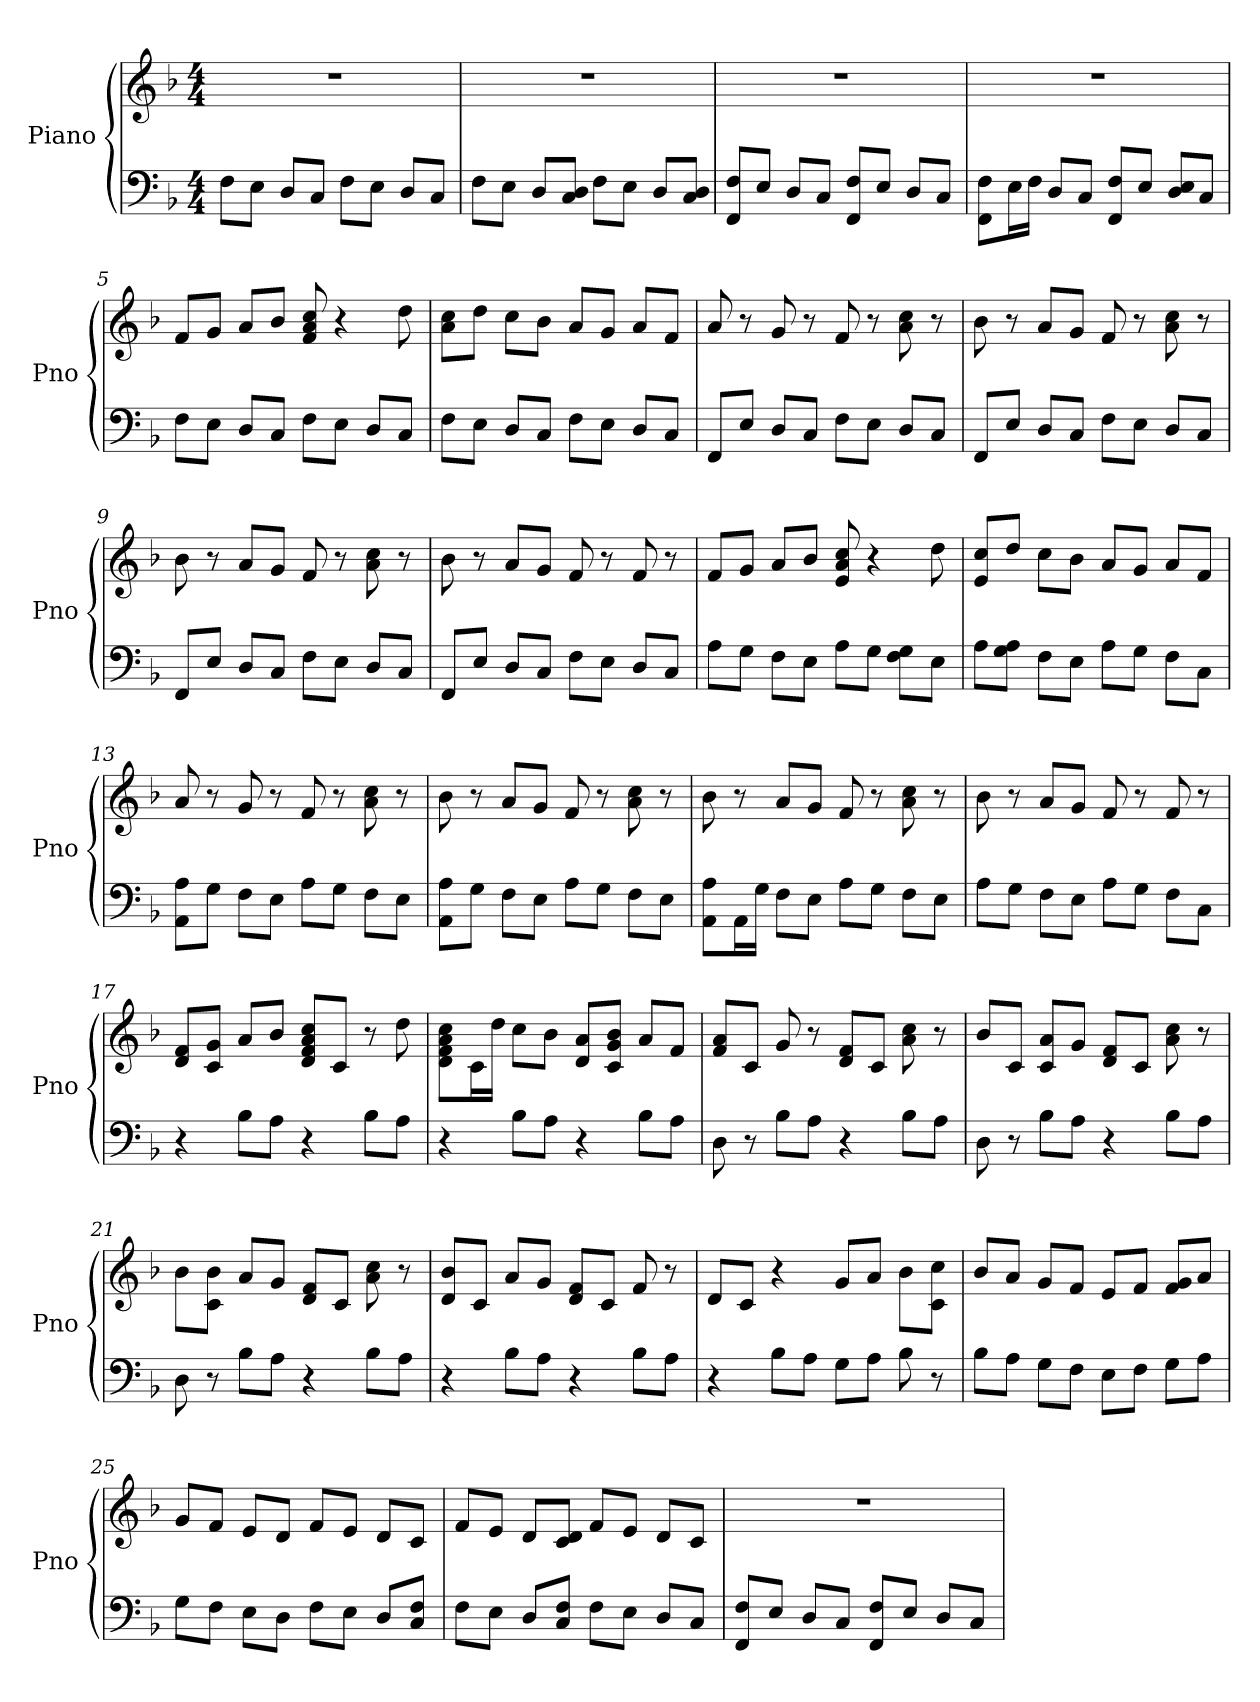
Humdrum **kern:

**kern	**kern
*part1	*part1
*staff2	*staff1
*I"Piano	*
*I'Pno	*
*clefF4	*clefG2
*k[b-]	*k[b-]
*F:	*F:
*M4/4	*M4/4
*MM158	*MM158
=1	=1
8F\L	1r
8E\J	.
8D/L	.
8C/J	.
8F\L	.
8E\J	.
8D/L	.
8C/J	.
=2	=2
8F\L	1r
8E\J	.
8D/L	.
8D/ 8C/J	.
8F\L	.
8E\J	.
8D/L	.
8D/ 8C/J	.
=3	=3
8FF/ 8F/L	1r
8E/J	.
8D/L	.
8C/J	.
8FF/ 8F/L	.
8E/J	.
8D/L	.
8C/J	.
=4	=4
8F\ 8FF\L	1r
16E\L	.
16F\JJ	.
8D/L	.
8C/J	.
8FF/ 8F/L	.
8E/J	.
8D/ 8E/L	.
8C/J	.
=5	=5
8F\L	8f/L
8E\J	8g/J
8D/L	8a/L
8C/J	8b-/J
8F\L	8cc 8f 8a
8E\J	4r
8D/L	.
8C/J	8dd
=6	=6
8F\L	8cc\ 8a\L
8E\J	8dd\J
8D/L	8cc\L
8C/J	8b-\J
8F\L	8a/L
8E\J	8g/J
8D/L	8a/L
8C/J	8f/J
=7	=7
8FF/L	8a
8E/J	8r
8D/L	8g
8C/J	8r
8F\L	8f
8E\J	8r
8D/L	8cc 8a
8C/J	8r
=8	=8
8FF/L	8b-
8E/J	8r
8D/L	8a/L
8C/J	8g/J
8F\L	8f
8E\J	8r
8D/L	8cc 8a
8C/J	8r
=9	=9
8FF/L	8b-
8E/J	8r
8D/L	8a/L
8C/J	8g/J
8F\L	8f
8E\J	8r
8D/L	8cc 8a
8C/J	8r
=10	=10
8FF/L	8b-
8E/J	8r
8D/L	8a/L
8C/J	8g/J
8F\L	8f
8E\J	8r
8D/L	8f
8C/J	8r
=11	=11
8A\L	8f/L
8G\J	8g/J
8F\L	8a/L
8E\J	8b-/J
8A\L	8e 8a 8cc
8G\J	4r
8F\ 8G\L	.
8E\J	8dd
=12	=12
8A\L	8e/ 8cc/L
8A\ 8G\J	8dd/J
8F\L	8cc\L
8E\J	8b-\J
8A\L	8a/L
8G\J	8g/J
8F\L	8a/L
8C\J	8f/J
=13	=13
8AA\ 8A\L	8a
8G\J	8r
8F\L	8g
8E\J	8r
8A\L	8f
8G\J	8r
8F\L	8a 8cc
8E\J	8r
=14	=14
8A\ 8AA\L	8b-
8G\J	8r
8F\L	8a/L
8E\J	8g/J
8A\L	8f
8G\J	8r
8F\L	8a 8cc
8E\J	8r
=15	=15
8A\ 8AA\L	8b-
16AA\L	8r
16G\JJ	.
8F\L	8a/L
8E\J	8g/J
8A\L	8f
8G\J	8r
8F\L	8cc 8a
8E\J	8r
=16	=16
8A\L	8b-
8G\J	8r
8F\L	8a/L
8E\J	8g/J
8A\L	8f
8G\J	8r
8F\L	8f
8C\J	8r
=17	=17
4r	8f/ 8d/L
.	8c/ 8g/J
8B-\L	8a/L
8A\J	8b-/J
4r	8cc/ 8f/ 8a/ 8d/L
.	8c/J
8B-\L	8r
8A\J	8dd
=18	=18
4r	8a\ 8cc\ 8f\ 8d\L
.	16c\L
.	16dd\JJ
8B-\L	8cc\L
8A\J	8b-\J
4r	8d/ 8a/L
.	8g/ 8c/ 8b-/J
8B-\L	8a/L
8A\J	8f/J
=19	=19
8D	8f/ 8a/L
8r	8c/J
8B-\L	8g
8A\J	8r
4r	8d/ 8f/L
.	8c/J
8B-\L	8a 8cc
8A\J	8r
=20	=20
8D	8b-/L
8r	8c/J
8B-\L	8c/ 8a/L
8A\J	8g/J
4r	8d/ 8f/L
.	8c/J
8B-\L	8cc 8a
8A\J	8r
=21	=21
8D	8b-\L
8r	8c\ 8b-\J
8B-\L	8a/L
8A\J	8g/J
4r	8f/ 8d/L
.	8c/J
8B-\L	8a 8cc
8A\J	8r
=22	=22
4r	8d/ 8b-/L
.	8c/J
8B-\L	8a/L
8A\J	8g/J
4r	8d/ 8f/L
.	8c/J
8B-\L	8f
8A\J	8r
=23	=23
4r	8d/L
.	8c/J
8B-\L	4r
8A\J	.
8G\L	8g/L
8A\J	8a/J
8B-	8b-\L
8r	8c\ 8cc\J
=24	=24
8B-\L	8b-/L
8A\J	8a/J
8G\L	8g/L
8F\J	8f/J
8E\L	8e/L
8F\J	8f/J
8G\L	8f/ 8g/L
8A\J	8a/J
=25	=25
8G\L	8g/L
8F\J	8f/J
8E\L	8e/L
8D\J	8d/J
8F\L	8f/L
8E\J	8e/J
8D/L	8d/L
8F/ 8C/J	8c/J
=26	=26
8F\L	8f/L
8E\J	8e/J
8D/L	8d/L
8F/ 8C/J	8d/ 8c/J
8F\L	8f/L
8E\J	8e/J
8D/L	8d/L
8C/J	8c/J
=27	=27
8FF/ 8F/L	1r
8E/J	.
8D/L	.
8C/J	.
8FF/ 8F/L	.
8E/J	.
8D/L	.
8C/J	.
=	=
*-	*-
